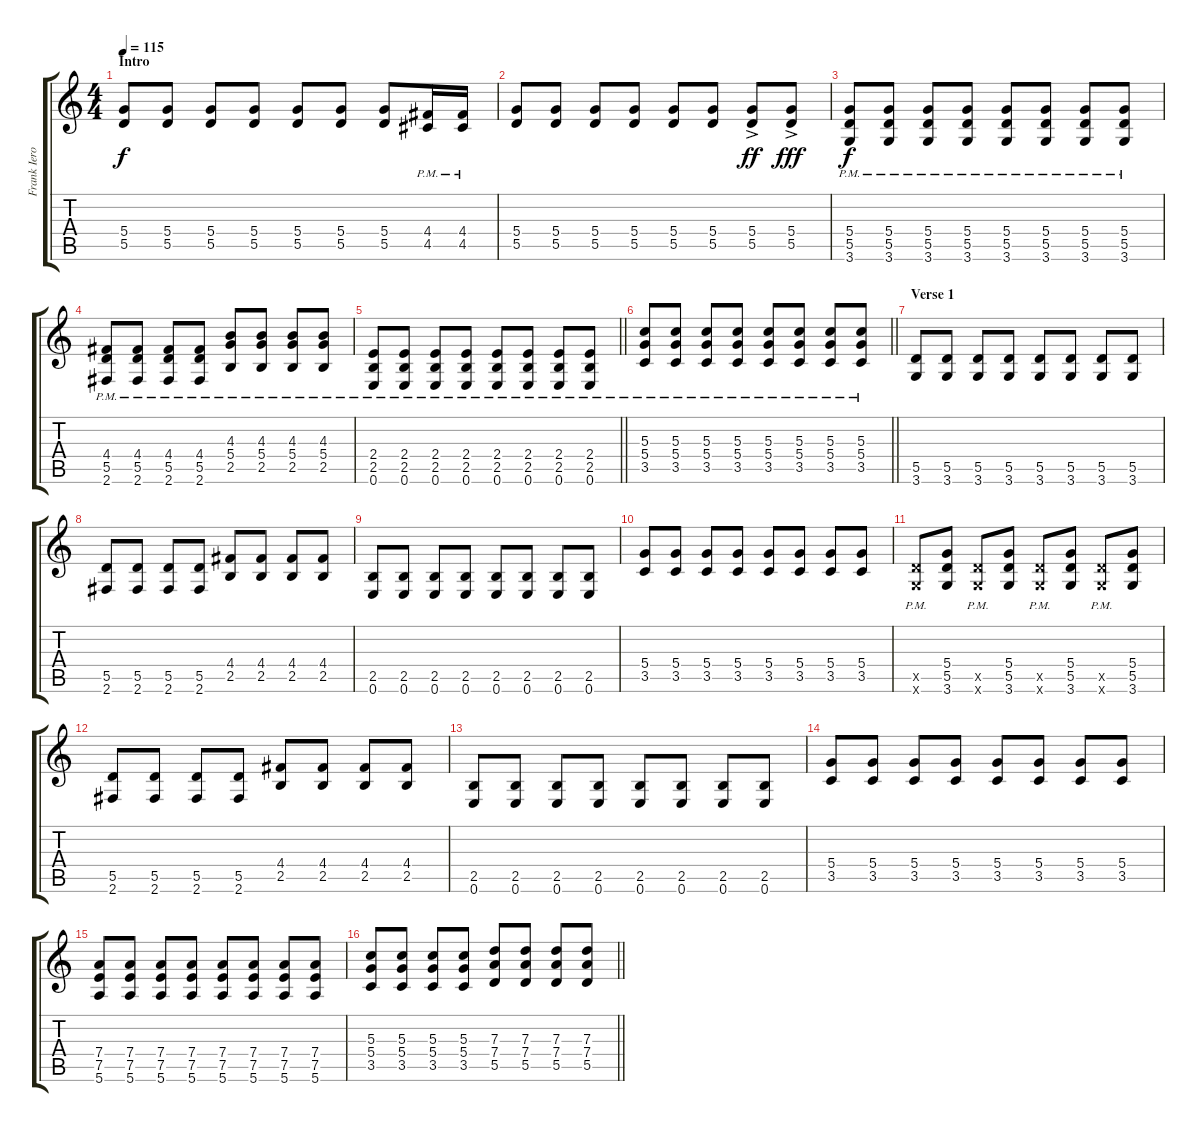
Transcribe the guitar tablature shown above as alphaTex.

\track ("Frank Iero" "Frank Iero") {instrument overdrivenguitar}
\staff {score tabs}
\tuning (E4 B3 G3 D3 A2 E2) {hide}
\ts (4 4)
\section ("" "Intro")
\tempo 115
\clef g2
\ks c
(5.4 5.5).8{dy f instrument overdrivenguitar} (5.4 5.5).8 (5.4 5.5).8 (5.4 5.5).8 (5.4 5.5).8 (5.4 5.5).8 (5.4 5.5).8 (4.4 4.5{pm}).16 (4.4 4.5{pm}).16 |
(5.4 5.5).8 (5.4 5.5).8 (5.4 5.5).8 (5.4 5.5).8 (5.4 5.5).8 (5.4 5.5).8 (5.4{ac} 5.5).8{dy ff} (5.4{ac} 5.5).8{dy fff} |
(5.4 5.5 3.6{pm}).8{dy f} (5.4 5.5 3.6{pm}).8 (5.4 5.5 3.6{pm}).8 (5.4 5.5 3.6{pm}).8 (5.4 5.5 3.6{pm}).8 (5.4 5.5 3.6{pm}).8 (5.4 5.5 3.6{pm}).8 (5.4 5.5 3.6{pm}).8 |
(4.4 5.5 2.6{pm}).8 (4.4 5.5 2.6{pm}).8 (4.4 5.5 2.6{pm}).8 (4.4 5.5 2.6{pm}).8 (4.3 5.4 2.5{pm}).8 (4.3 5.4 2.5{pm}).8 (4.3 5.4 2.5{pm}).8 (4.3 5.4 2.5{pm}).8 |
\barLineRight lightlight
(2.4{pm} 2.5 0.6).8 (2.4{pm} 2.5 0.6).8 (2.4{pm} 2.5 0.6).8 (2.4{pm} 2.5 0.6).8 (2.4{pm} 2.5 0.6).8 (2.4{pm} 2.5 0.6).8 (2.4{pm} 2.5 0.6).8 (2.4{pm} 2.5 0.6).8 |
\barLineRight lightlight
(5.3{pm} 5.4 3.5).8 (5.3{pm} 5.4 3.5).8 (5.3{pm} 5.4 3.5).8 (5.3{pm} 5.4 3.5).8 (5.3{pm} 5.4 3.5).8 (5.3{pm} 5.4 3.5).8 (5.3{pm} 5.4 3.5).8 (5.3{pm} 5.4 3.5).8 |
\section ("" "Verse 1")
(5.5 3.6).8 (5.5 3.6).8 (5.5 3.6).8 (5.5 3.6).8 (5.5 3.6).8 (5.5 3.6).8 (5.5 3.6).8 (5.5 3.6).8 |
(5.5 2.6).8 (5.5 2.6).8 (5.5 2.6).8 (5.5 2.6).8 (4.4 2.5).8 (4.4 2.5).8 (4.4 2.5).8 (4.4 2.5).8 |
(2.5 0.6).8 (2.5 0.6).8 (2.5 0.6).8 (2.5 0.6).8 (2.5 0.6).8 (2.5 0.6).8 (2.5 0.6).8 (2.5 0.6).8 |
(5.4 3.5).8 (5.4 3.5).8 (5.4 3.5).8 (5.4 3.5).8 (5.4 3.5).8 (5.4 3.5).8 (5.4 3.5).8 (5.4 3.5).8 |
(5.5{pm x} 3.6{x}).8 (5.4 5.5 3.6).8 (5.5{pm x} 3.6{x}).8 (5.4 5.5 3.6).8 (5.5{pm x} 3.6{x}).8 (5.4 5.5 3.6).8 (5.5{pm x} 3.6{x}).8 (5.4 5.5 3.6).8 |
(5.5 2.6).8 (5.5 2.6).8 (5.5 2.6).8 (5.5 2.6).8 (4.4 2.5).8 (4.4 2.5).8 (4.4 2.5).8 (4.4 2.5).8 |
(2.5 0.6).8 (2.5 0.6).8 (2.5 0.6).8 (2.5 0.6).8 (2.5 0.6).8 (2.5 0.6).8 (2.5 0.6).8 (2.5 0.6).8 |
(5.4 3.5).8 (5.4 3.5).8 (5.4 3.5).8 (5.4 3.5).8 (5.4 3.5).8 (5.4 3.5).8 (5.4 3.5).8 (5.4 3.5).8 |
(7.4 7.5 5.6).8 (7.4 7.5 5.6).8 (7.4 7.5 5.6).8 (7.4 7.5 5.6).8 (7.4 7.5 5.6).8 (7.4 7.5 5.6).8 (7.4 7.5 5.6).8 (7.4 7.5 5.6).8 |
\barLineRight lightlight
(5.3 5.4 3.5).8 (5.3 5.4 3.5).8 (5.3 5.4 3.5).8 (5.3 5.4 3.5).8 (7.3 7.4 5.5).8 (7.3 7.4 5.5).8 (7.3 7.4 5.5).8 (7.3 7.4 5.5).8
